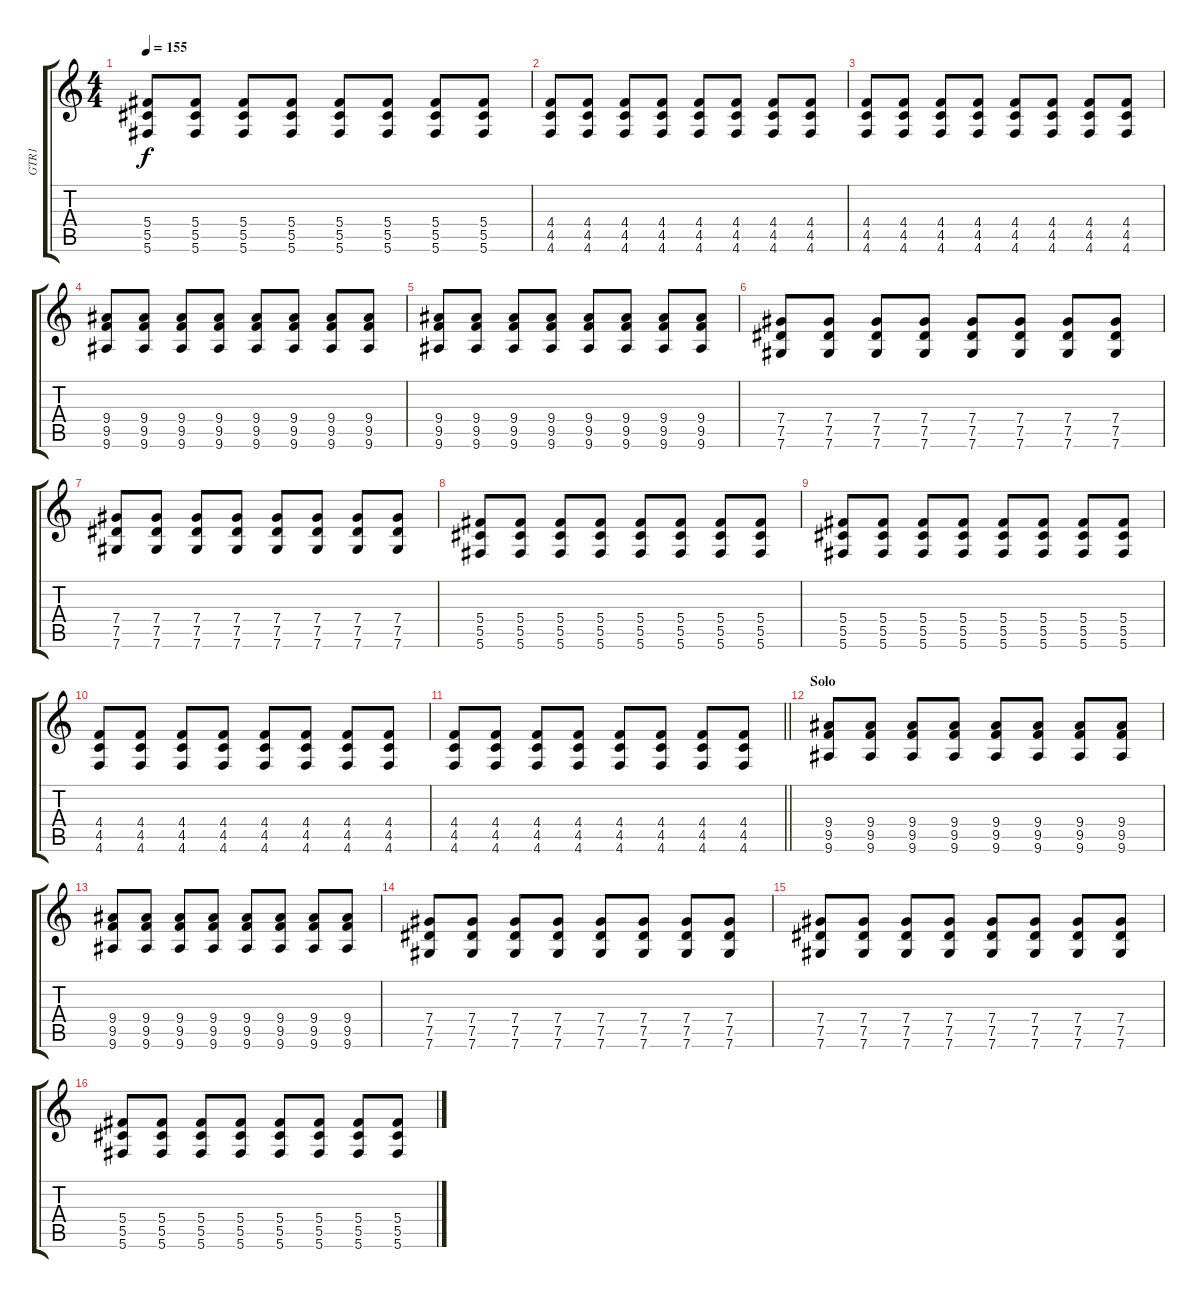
\track ("GTR1" "GTR1") {instrument distortionguitar}
\staff {score tabs}
\tuning (Eb4 Bb3 Gb3 Db3 Ab2 Db2) {hide}
\ts (4 4)
\tempo 155
\clef g2
\ks c
(5.4 5.5 5.6).8{dy f} (5.4 5.5 5.6).8 (5.4 5.5 5.6).8 (5.4 5.5 5.6).8 (5.4 5.5 5.6).8 (5.4 5.5 5.6).8 (5.4 5.5 5.6).8 (5.4 5.5 5.6).8 |
(4.4 4.5 4.6).8 (4.4 4.5 4.6).8 (4.4 4.5 4.6).8 (4.4 4.5 4.6).8 (4.4 4.5 4.6).8 (4.4 4.5 4.6).8 (4.4 4.5 4.6).8 (4.4 4.5 4.6).8 |
(4.4 4.5 4.6).8 (4.4 4.5 4.6).8 (4.4 4.5 4.6).8 (4.4 4.5 4.6).8 (4.4 4.5 4.6).8 (4.4 4.5 4.6).8 (4.4 4.5 4.6).8 (4.4 4.5 4.6).8 |
(9.4 9.5 9.6).8 (9.4 9.5 9.6).8 (9.4 9.5 9.6).8 (9.4 9.5 9.6).8 (9.4 9.5 9.6).8 (9.4 9.5 9.6).8 (9.4 9.5 9.6).8 (9.4 9.5 9.6).8 |
(9.4 9.5 9.6).8 (9.4 9.5 9.6).8 (9.4 9.5 9.6).8 (9.4 9.5 9.6).8 (9.4 9.5 9.6).8 (9.4 9.5 9.6).8 (9.4 9.5 9.6).8 (9.4 9.5 9.6).8 |
(7.4 7.5 7.6).8 (7.4 7.5 7.6).8 (7.4 7.5 7.6).8 (7.4 7.5 7.6).8 (7.4 7.5 7.6).8 (7.4 7.5 7.6).8 (7.4 7.5 7.6).8 (7.4 7.5 7.6).8 |
(7.4 7.5 7.6).8 (7.4 7.5 7.6).8 (7.4 7.5 7.6).8 (7.4 7.5 7.6).8 (7.4 7.5 7.6).8 (7.4 7.5 7.6).8 (7.4 7.5 7.6).8 (7.4 7.5 7.6).8 |
(5.4 5.5 5.6).8 (5.4 5.5 5.6).8 (5.4 5.5 5.6).8 (5.4 5.5 5.6).8 (5.4 5.5 5.6).8 (5.4 5.5 5.6).8 (5.4 5.5 5.6).8 (5.4 5.5 5.6).8 |
(5.4 5.5 5.6).8 (5.4 5.5 5.6).8 (5.4 5.5 5.6).8 (5.4 5.5 5.6).8 (5.4 5.5 5.6).8 (5.4 5.5 5.6).8 (5.4 5.5 5.6).8 (5.4 5.5 5.6).8 |
(4.4 4.5 4.6).8 (4.4 4.5 4.6).8 (4.4 4.5 4.6).8 (4.4 4.5 4.6).8 (4.4 4.5 4.6).8 (4.4 4.5 4.6).8 (4.4 4.5 4.6).8 (4.4 4.5 4.6).8 |
\barLineRight lightlight
(4.4 4.5 4.6).8 (4.4 4.5 4.6).8 (4.4 4.5 4.6).8 (4.4 4.5 4.6).8 (4.4 4.5 4.6).8 (4.4 4.5 4.6).8 (4.4 4.5 4.6).8 (4.4 4.5 4.6).8 |
\section ("" "Solo")
(9.4 9.5 9.6).8 (9.4 9.5 9.6).8 (9.4 9.5 9.6).8 (9.4 9.5 9.6).8 (9.4 9.5 9.6).8 (9.4 9.5 9.6).8 (9.4 9.5 9.6).8 (9.4 9.5 9.6).8 |
(9.4 9.5 9.6).8 (9.4 9.5 9.6).8 (9.4 9.5 9.6).8 (9.4 9.5 9.6).8 (9.4 9.5 9.6).8 (9.4 9.5 9.6).8 (9.4 9.5 9.6).8 (9.4 9.5 9.6).8 |
(7.4 7.5 7.6).8 (7.4 7.5 7.6).8 (7.4 7.5 7.6).8 (7.4 7.5 7.6).8 (7.4 7.5 7.6).8 (7.4 7.5 7.6).8 (7.4 7.5 7.6).8 (7.4 7.5 7.6).8 |
(7.4 7.5 7.6).8 (7.4 7.5 7.6).8 (7.4 7.5 7.6).8 (7.4 7.5 7.6).8 (7.4 7.5 7.6).8 (7.4 7.5 7.6).8 (7.4 7.5 7.6).8 (7.4 7.5 7.6).8 |
(5.4 5.5 5.6).8 (5.4 5.5 5.6).8 (5.4 5.5 5.6).8 (5.4 5.5 5.6).8 (5.4 5.5 5.6).8 (5.4 5.5 5.6).8 (5.4 5.5 5.6).8 (5.4 5.5 5.6).8
